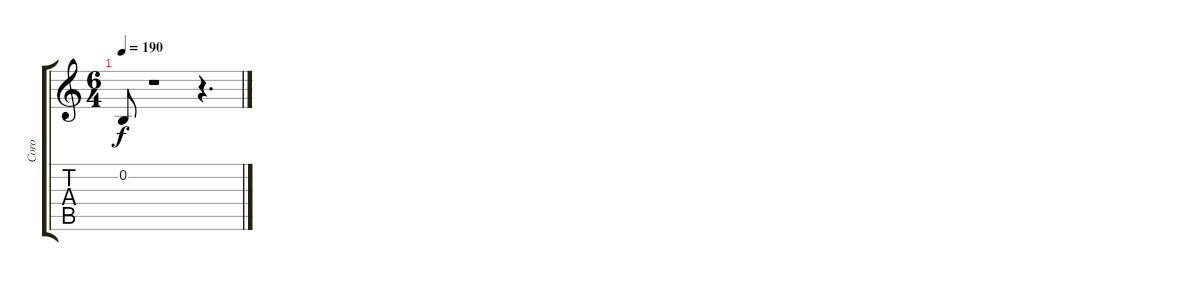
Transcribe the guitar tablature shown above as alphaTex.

\track ("Coro" "Coro") {instrument harmonica}
\staff {score tabs}
\tuning (E4 B3 G3 D3 A2 E2) {hide}
\ts (6 4)
\tempo 190
\clef g2
\ks c
0.2.8{dy f} r.1 r.4{d}
